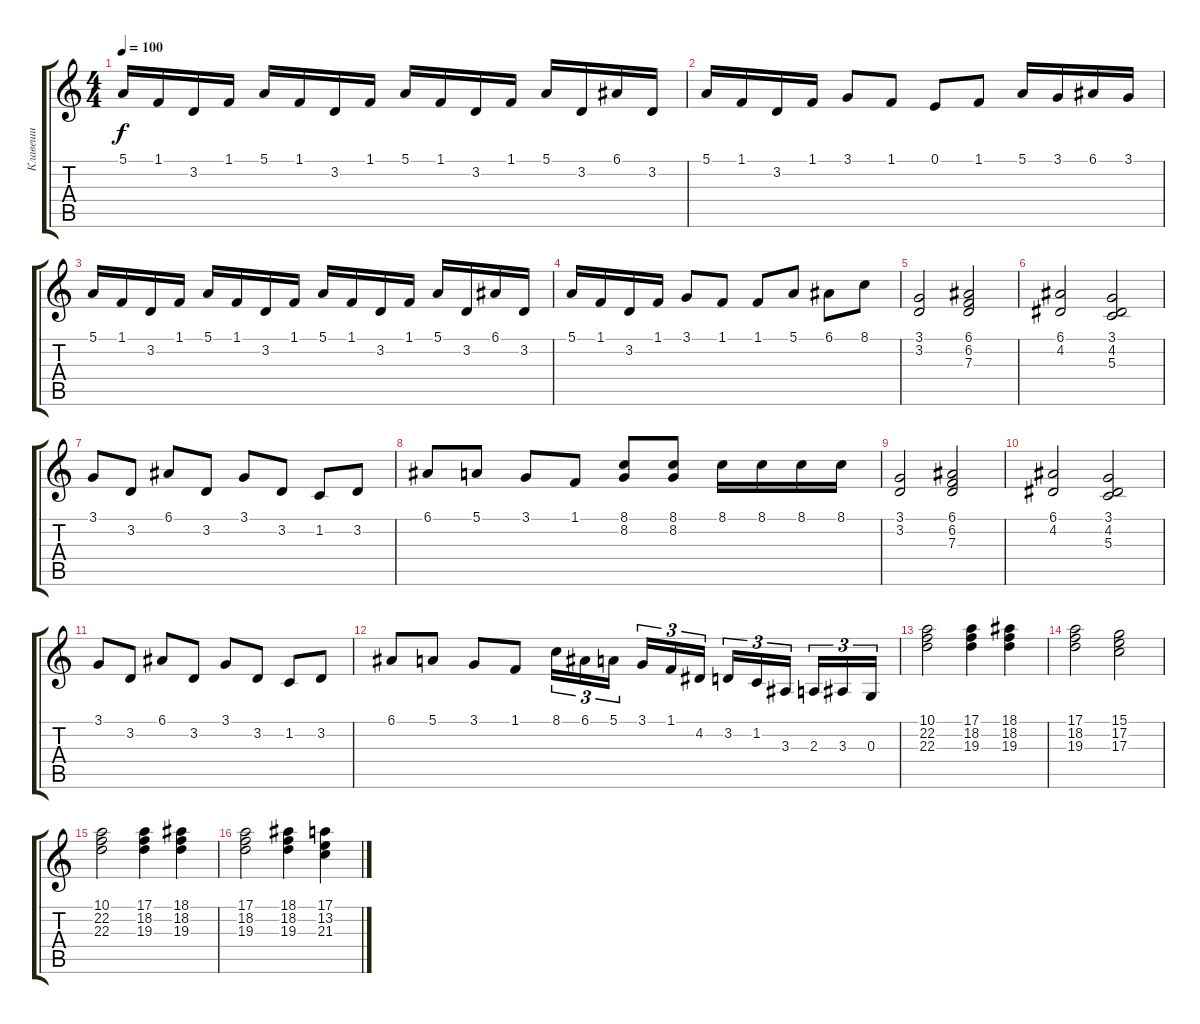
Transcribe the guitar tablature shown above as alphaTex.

\track ("Клавеши" "Клавеши") {instrument musicbox}
\staff {score tabs}
\tuning (E4 B3 G3 D3 A2 E2) {hide}
\ts (4 4)
\tempo 100
\clef g2
\ks c
5.1.16{dy f} 1.1.16 3.2.16 1.1.16 5.1.16 1.1.16 3.2.16 1.1.16 5.1.16 1.1.16 3.2.16 1.1.16 5.1.16 3.2.16 6.1.16 3.2.16 |
5.1.16 1.1.16 3.2.16 1.1.16 3.1.8 1.1.8 0.1.8 1.1.8 5.1.16 3.1.16 6.1.16 3.1.16 |
5.1.16 1.1.16 3.2.16 1.1.16 5.1.16 1.1.16 3.2.16 1.1.16 5.1.16 1.1.16 3.2.16 1.1.16 5.1.16 3.2.16 6.1.16 3.2.16 |
5.1.16 1.1.16 3.2.16 1.1.16 3.1.8 1.1.8 1.1.8 5.1.8 6.1.8 8.1.8 |
(3.1 3.2).2{volume 8 instrument stringensemble1} (6.1 6.2 7.3).2 |
(6.1 4.2).2 (3.1 4.2 5.3).2 |
3.1.8{volume 10 instrument musicbox} 3.2.8 6.1.8 3.2.8 3.1.8 3.2.8 1.2.8 3.2.8 |
6.1.8 5.1.8 3.1.8 1.1.8 (8.1 8.2).8 (8.1 8.2).8 8.1.16 8.1.16 8.1.16 8.1.16 |
(3.1 3.2).2{volume 8 instrument stringensemble1} (6.1 6.2 7.3).2 |
(6.1 4.2).2 (3.1 4.2 5.3).2 |
3.1.8{volume 10 instrument musicbox} 3.2.8 6.1.8 3.2.8 3.1.8 3.2.8 1.2.8 3.2.8 |
6.1.8 5.1.8 3.1.8 1.1.8 8.1.16{tu (3 2)} 6.1.16{tu (3 2)} 5.1.16{tu (3 2) beam splitsecondary} 3.1.16{tu (3 2)} 1.1.16{tu (3 2)} 4.2.16{tu (3 2)} 3.2.16{tu (3 2)} 1.2.16{tu (3 2)} 3.3.16{tu (3 2) beam splitsecondary} 2.3.16{tu (3 2)} 3.3.16{tu (3 2)} 0.3.16{tu (3 2)} |
(10.1 22.2 22.3).2{volume 8 instrument stringensemble1} (17.1 18.2 19.3).4 (18.1 18.2 19.3).4 |
(17.1 18.2 19.3).2 (15.1 17.2 17.3).2 |
(10.1 22.2 22.3).2 (17.1 18.2 19.3).4 (18.1 18.2 19.3).4 |
(17.1 18.2 19.3).2 (18.1 18.2 19.3).4 (17.1 13.2 21.3).4
